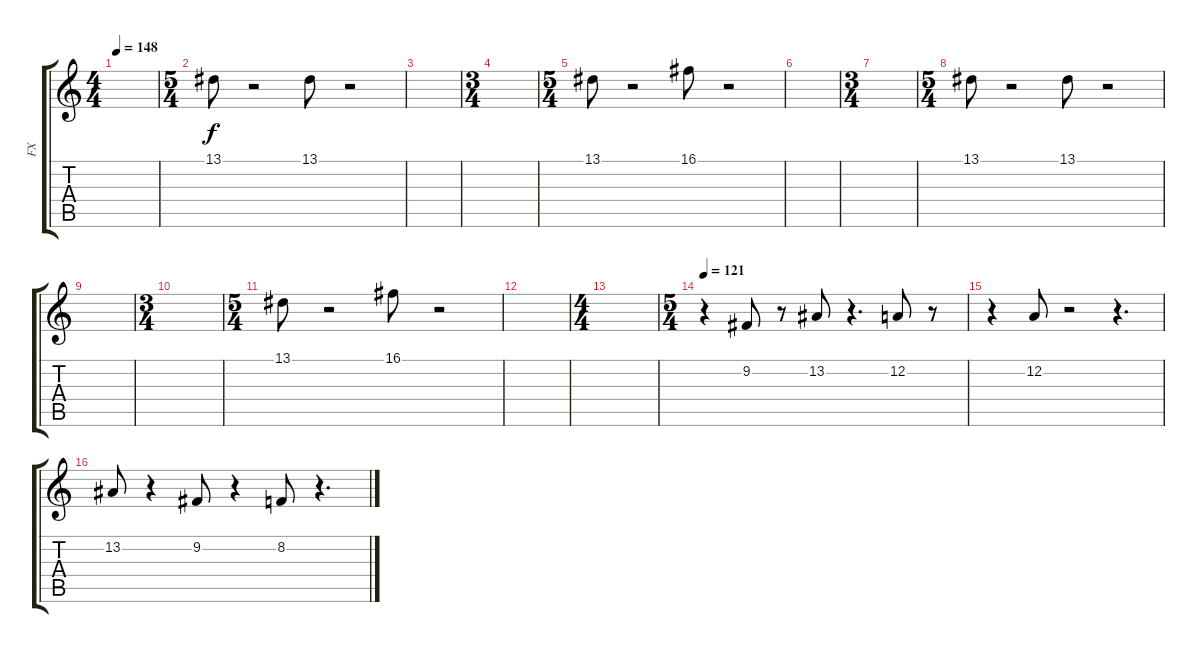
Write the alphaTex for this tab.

\track ("FX" "FX") {instrument fx8scifi}
\staff {score tabs}
\tuning (D4 A3 F3 C3 G2 C2) {hide}
\ts (4 4)
\tempo 148
\clef g2
\ks c
|
\ts (5 4)
13.1.8 r.2 13.1.8 r.2 |
|
\ts (3 4)
|
\ts (5 4)
13.1.8 r.2 16.1.8 r.2 |
|
\ts (3 4)
|
\ts (5 4)
13.1.8 r.2 13.1.8 r.2 |
|
\ts (3 4)
|
\ts (5 4)
13.1.8 r.2 16.1.8 r.2 |
|
\ts (4 4)
|
\ts (5 4)
\tempo 121
r.4{volume 16 instrument stringensemble1} 9.2.8 r.8 13.2.8 r.4{d} 12.2.8 r.8 |
r.4 12.2.8 r.2 r.4{d} |
13.2.8 r.4 9.2.8 r.4 8.2.8 r.4{d}
